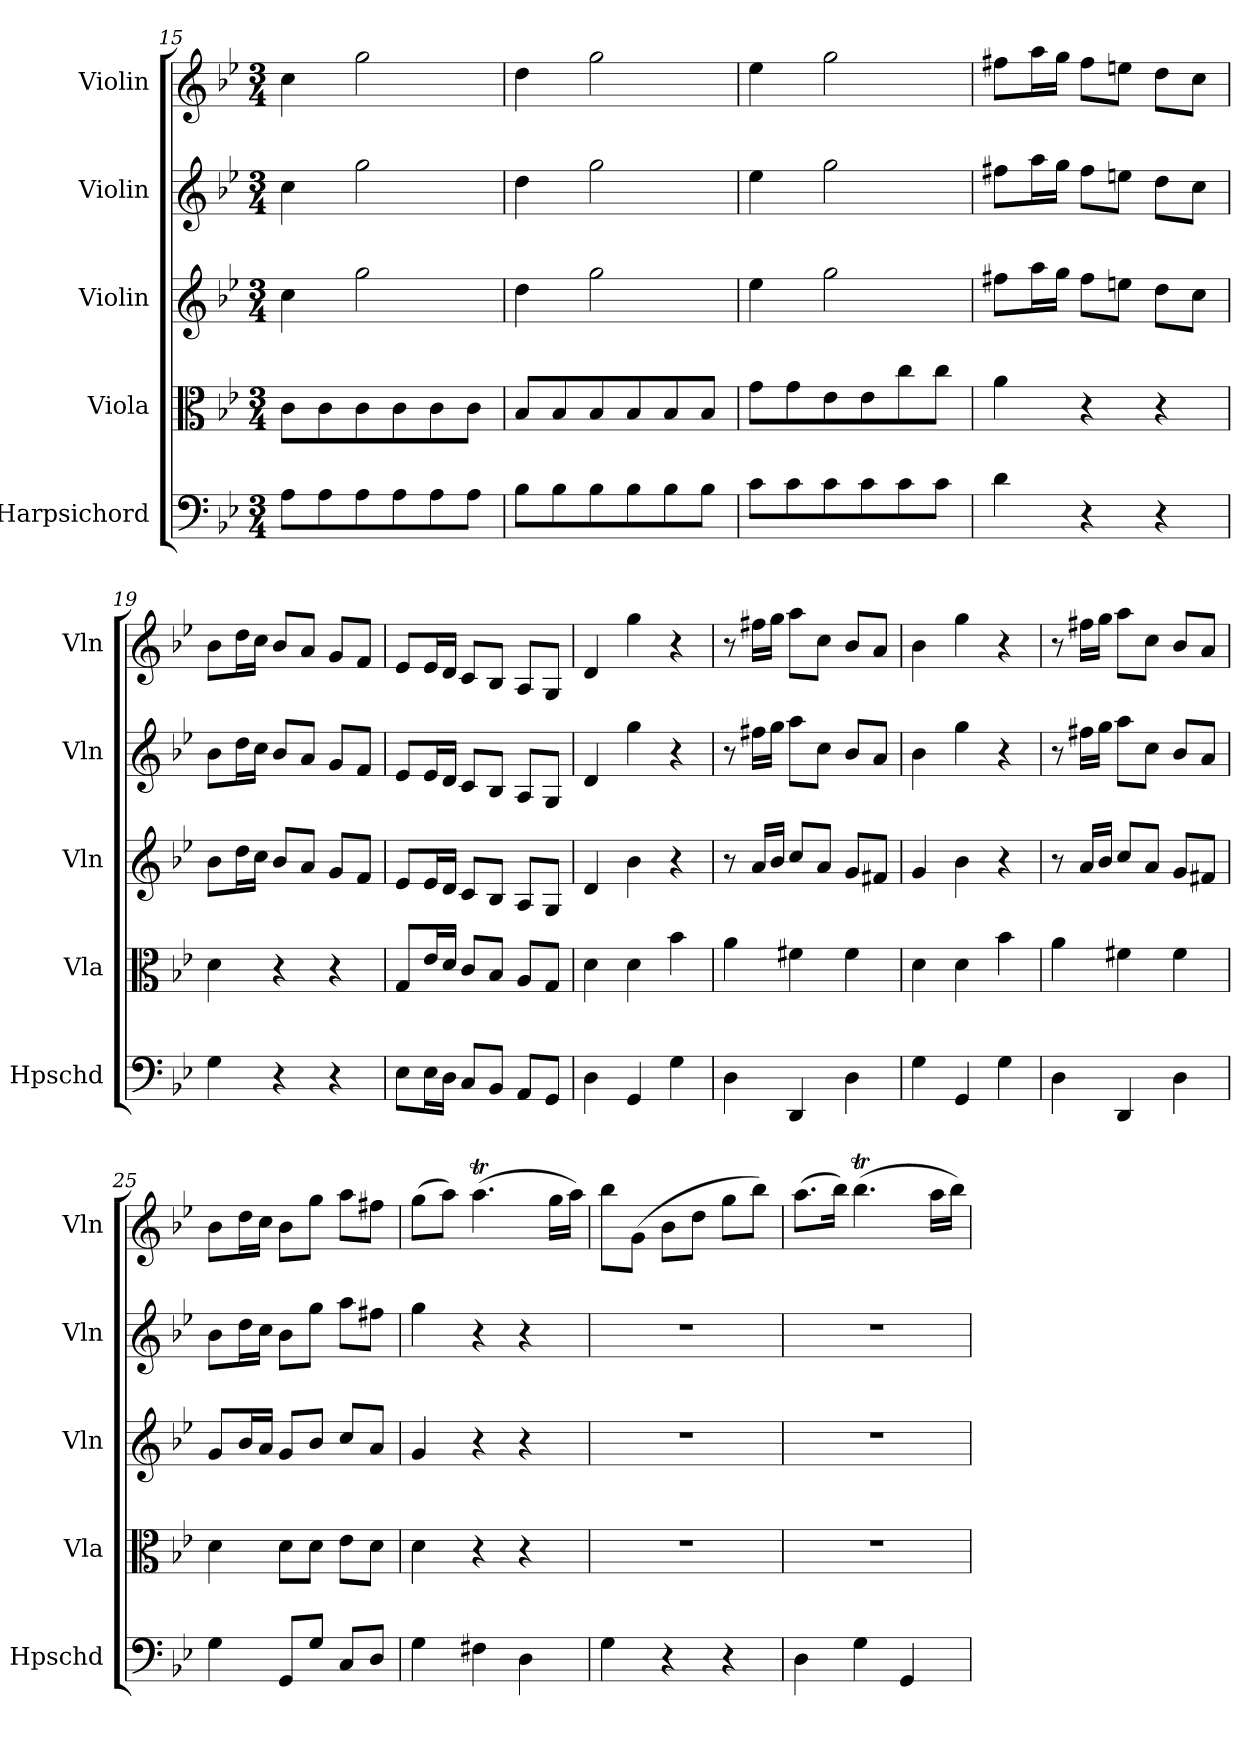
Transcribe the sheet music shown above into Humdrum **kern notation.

**kern	**kern	**kern	**kern	**kern
*part5	*part4	*part3	*part2	*part1
*staff5	*staff4	*staff3	*staff2	*staff1
*I"Harpsichord	*I"Viola	*I"Violin	*I"Violin	*I"Violin
*I'Hpschd	*I'Vla	*I'Vln	*I'Vln	*I'Vln
*clefF4	*clefC3	*clefG2	*clefG2	*clefG2
*k[b-e-]	*k[b-e-]	*k[b-e-]	*k[b-e-]	*k[b-e-]
*g:	*g:	*g:	*g:	*g:
*M3/4	*M3/4	*M3/4	*M3/4	*M3/4
=15	=15	=15	=15	=15
8A\L	8c\L	4cc\	4cc\	4cc\
8A\	8c\	.	.	.
8A\	8c\	2gg\	2gg\	2gg\
8A\	8c\	.	.	.
8A\	8c\	.	.	.
8A\J	8c\J	.	.	.
=16	=16	=16	=16	=16
8B-\L	8B-/L	4dd\	4dd\	4dd\
8B-\	8B-/	.	.	.
8B-\	8B-/	2gg\	2gg\	2gg\
8B-\	8B-/	.	.	.
8B-\	8B-/	.	.	.
8B-\J	8B-/J	.	.	.
=17	=17	=17	=17	=17
8c\L	8g\L	4ee-\	4ee-\	4ee-\
8c\	8g\	.	.	.
8c\	8e-\	2gg\	2gg\	2gg\
8c\	8e-\	.	.	.
8c\	8cc\	.	.	.
8c\J	8cc\J	.	.	.
=18	=18	=18	=18	=18
4d\	4a\	8ff#X\L	8ff#X\L	8ff#X\L
.	.	16aa\L	16aa\L	16aa\L
.	.	16gg\JJ	16gg\JJ	16gg\JJ
4r	4r	8ff#\L	8ff#\L	8ff#\L
.	.	8een\J	8een\J	8een\J
4r	4r	8dd\L	8dd\L	8dd\L
.	.	8cc\J	8cc\J	8cc\J
=19	=19	=19	=19	=19
4G\	4d\	8b-\L	8b-\L	8b-\L
.	.	16dd\L	16dd\L	16dd\L
.	.	16cc\JJ	16cc\JJ	16cc\JJ
4r	4r	8b-/L	8b-/L	8b-/L
.	.	8a/J	8a/J	8a/J
4r	4r	8g/L	8g/L	8g/L
.	.	8f/J	8f/J	8f/J
=20	=20	=20	=20	=20
8E-\L	8G/L	8e-/L	8e-/L	8e-/L
16E-\L	16e-/L	16e-/L	16e-/L	16e-/L
16D\JJ	16d/JJ	16d/JJ	16d/JJ	16d/JJ
8C/L	8c/L	8c/L	8c/L	8c/L
8BB-/J	8B-/J	8B-/J	8B-/J	8B-/J
8AA/L	8A/L	8A/L	8A/L	8A/L
8GG/J	8G/J	8G/J	8G/J	8G/J
=21	=21	=21	=21	=21
4D\	4d\	4d/	4d/	4d/
4GG/	4d\	4b-\	4gg\	4gg\
4G\	4b-\	4r	4r	4r
=22	=22	=22	=22	=22
4D\	4a\	8r	8r	8r
.	.	16a/LL	16ff#X\LL	16ff#X\LL
.	.	16b-/JJ	16gg\JJ	16gg\JJ
4DD/	4f#X\	8cc/L	8aa\L	8aa\L
.	.	8a/J	8cc\J	8cc\J
4D\	4f#\	8g/L	8b-/L	8b-/L
.	.	8f#X/J	8a/J	8a/J
=23	=23	=23	=23	=23
4G\	4d\	4g/	4b-\	4b-\
4GG/	4d\	4b-\	4gg\	4gg\
4G\	4b-\	4r	4r	4r
=24	=24	=24	=24	=24
4D\	4a\	8r	8r	8r
.	.	16a/LL	16ff#X\LL	16ff#X\LL
.	.	16b-/JJ	16gg\JJ	16gg\JJ
4DD/	4f#X\	8cc/L	8aa\L	8aa\L
.	.	8a/J	8cc\J	8cc\J
4D\	4f#\	8g/L	8b-/L	8b-/L
.	.	8f#X/J	8a/J	8a/J
=25	=25	=25	=25	=25
4G\	4d\	8g/L	8b-\L	8b-\L
.	.	16b-/L	16dd\L	16dd\L
.	.	16a/JJ	16cc\JJ	16cc\JJ
8GG/L	8d\L	8g/L	8b-\L	8b-\L
8G/J	8d\J	8b-/J	8gg\J	8gg\J
8C/L	8e-\L	8cc/L	8aa\L	8aa\L
8D/J	8d\J	8a/J	8ff#X\J	8ff#X\J
=26	=26	=26	=26	=26
4G\	4d\	4g/	4gg\	(8gg\L
.	.	.	.	8aa\J)
4F#X\	4r	4r	4r	(4.aat\
4D\	4r	4r	4r	.
.	.	.	.	16gg\LL
.	.	.	.	16aa\JJ)
=27	=27	=27	=27	=27
4G\	2.r	2.r	2.r	8bb-\L
.	.	.	.	(8g\J
4r	.	.	.	8b-\L
.	.	.	.	8dd\J
4r	.	.	.	8gg\L
.	.	.	.	8bb-\J)
=28	=28	=28	=28	=28
4D\	2.r	2.r	2.r	(8.aa\L
.	.	.	.	16bb-\Jk)
4G\	.	.	.	(4.bb-T\
4GG/	.	.	.	.
.	.	.	.	16aa\LL
.	.	.	.	16bb-\JJ)
=	=	=	=	=
*-	*-	*-	*-	*-
